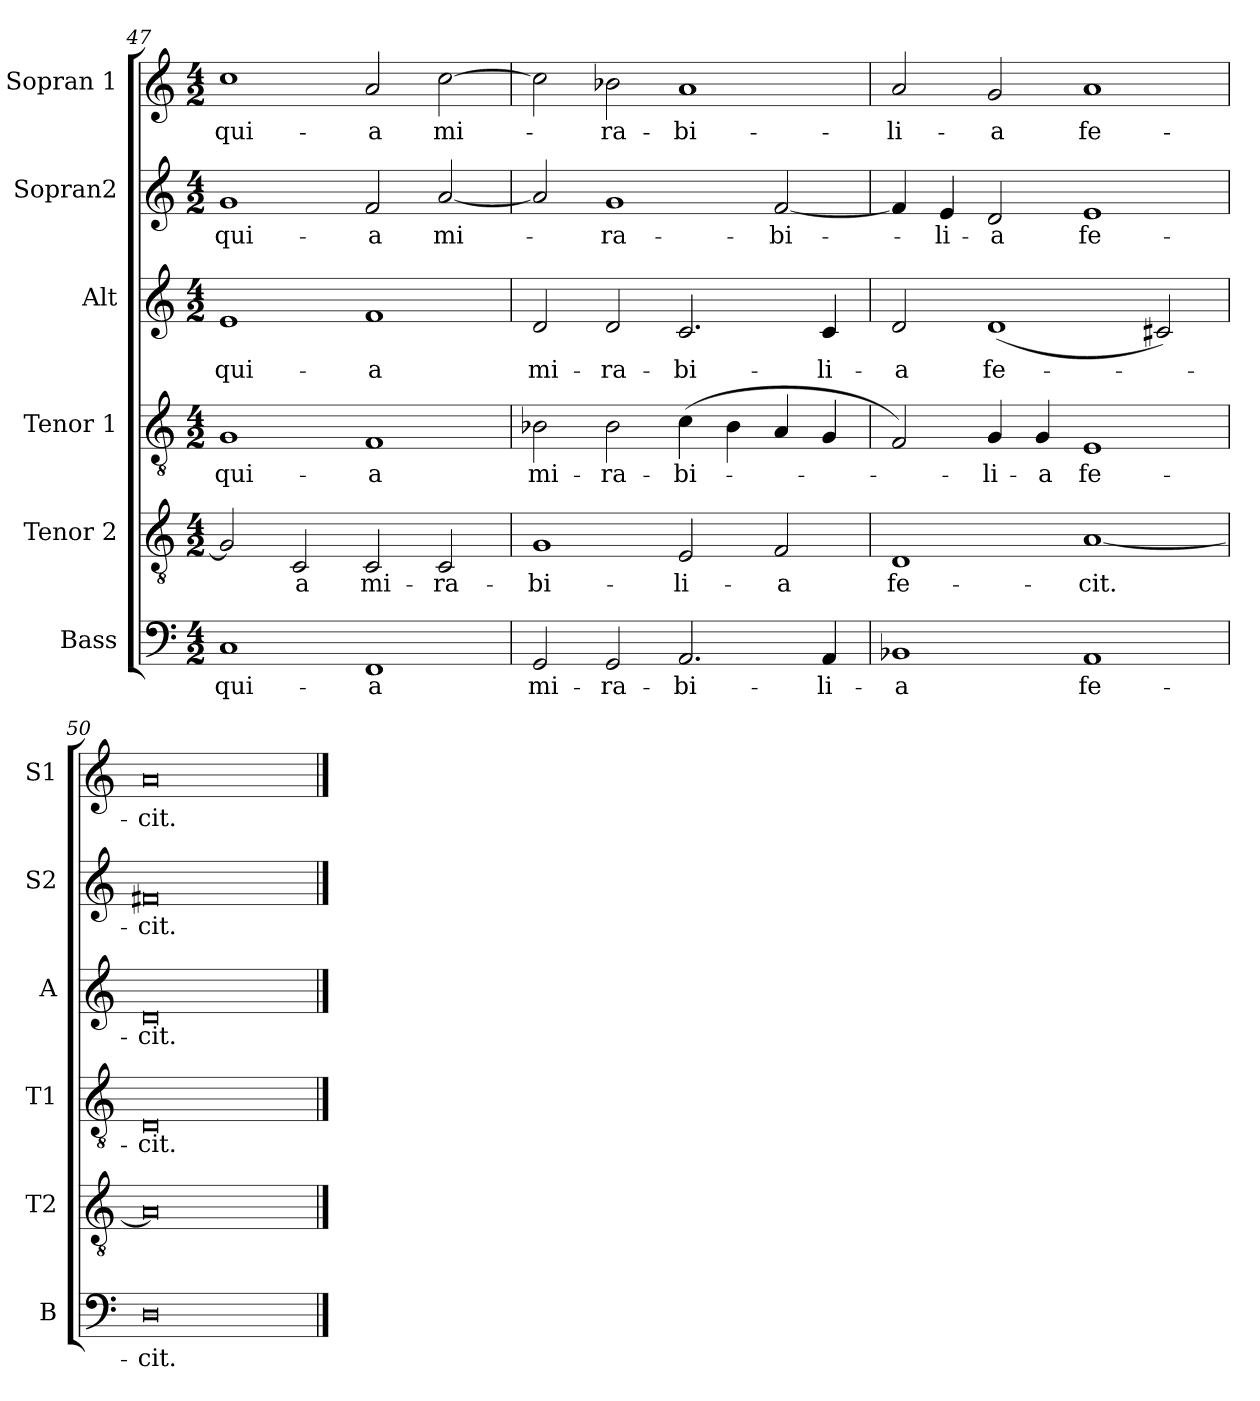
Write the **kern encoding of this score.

**kern	**text	**kern	**text	**kern	**text	**kern	**text	**kern	**text	**kern	**text
*part6	*part6	*part5	*part5	*part4	*part4	*part3	*part3	*part2	*part2	*part1	*part1
*staff6	*staff6	*staff5	*staff5	*staff4	*staff4	*staff3	*staff3	*staff2	*staff2	*staff1	*staff1
*I"Bass	*	*I"Tenor 2	*	*I"Tenor 1	*	*I"Alt	*	*I"Sopran2	*	*I"Sopran 1	*
*I'B	*	*I'T2	*	*I'T1	*	*I'A	*	*I'S2	*	*I'S1	*
*clefF4	*	*clefGv2	*	*clefGv2	*	*clefG2	*	*clefG2	*	*clefG2	*
*k[]	*	*k[]	*	*k[]	*	*k[]	*	*k[]	*	*k[]	*
*M4/2	*	*M4/2	*	*M4/2	*	*M4/2	*	*M4/2	*	*M4/2	*
=47	=47	=47	=47	=47	=47	=47	=47	=47	=47	=47	=47
!	!LO:LY:b	!	!	!	!LO:LY:b	!	!LO:LY:b	!	!LO:LY:b	!	!LO:LY:b
1C	qui-	2G/]	.	1G	qui-	1e	qui-	1g	qui-	1cc	qui-
!	!	!	!LO:LY:b	!	!	!	!	!	!	!	!
.	.	2C/	-a	.	.	.	.	.	.	.	.
!	!LO:LY:b	!	!LO:LY:b	!	!LO:LY:b	!	!LO:LY:b	!	!LO:LY:b	!	!LO:LY:b
1FF	-a	2C/	mi-	1F	-a	1f	-a	2f/	-a	2a/	-a
!	!	!	!LO:LY:b	!	!	!	!	!	!LO:LY:b	!	!LO:LY:b
.	.	2C/	-ra-	.	.	.	.	[2a/	mi-	[2cc\	mi-
=48'	=48'	=48'	=48'	=48'	=48'	=48'	=48'	=48'	=48'	=48'	=48'
!	!LO:LY:b	!	!LO:LY:b	!	!LO:LY:b	!	!LO:LY:b	!	!	!	!
2GG/	mi-	1G	-bi-	2B-X\	mi-	2d/	mi-	2a/]	.	2cc\]	.
!	!LO:LY:b	!	!	!	!LO:LY:b	!	!LO:LY:b	!	!LO:LY:b	!	!LO:LY:b
2GG/	-ra-	.	.	2B-\	-ra-	2d/	-ra-	1g	-ra-	2b-X\	-ra-
!	!LO:LY:b	!	!LO:LY:b	!	!LO:LY:b	!	!LO:LY:b	!	!	!	!LO:LY:b
2.AA/	-bi-	2E/	-li-	(>4c\	-bi-	2.c/	-bi-	.	.	1a	-bi-
.	.	.	.	4B-\	.	.	.	.	.	.	.
!	!	!	!LO:LY:b	!	!	!	!	!	!LO:LY:b	!	!
.	.	2F/	-a	4A/	.	.	.	[2f/	-bi-	.	.
!	!LO:LY:b	!	!	!	!	!	!LO:LY:b	!	!	!	!
4AA/	-li-	.	.	4G/	.	4c/	-li-	.	.	.	.
=49'	=49'	=49'	=49'	=49'	=49'	=49'	=49'	=49'	=49'	=49'	=49'
!	!LO:LY:b	!	!LO:LY:b	!	!	!	!LO:LY:b	!	!	!	!LO:LY:b
1BB-X	-a	1D	fe-	2F/)	.	2d/	-a	4f/]	.	2a/	-li-
!	!	!	!	!	!	!	!	!	!LO:LY:b	!	!
.	.	.	.	.	.	.	.	4e/	-li-	.	.
!	!	!	!	!	!LO:LY:b	!	!LO:LY:b	!	!LO:LY:b	!	!LO:LY:b
.	.	.	.	4G/	-li-	(<1d	fe-	2d/	-a	2g/	-a
!	!	!	!	!	!LO:LY:b	!	!	!	!	!	!
.	.	.	.	4G/	-a	.	.	.	.	.	.
!	!LO:LY:b	!	!LO:LY:b	!	!LO:LY:b	!	!	!	!LO:LY:b	!	!LO:LY:b
1AA	fe-	[1A	-cit.	1E	fe-	.	.	1e	fe-	1a	fe-
.	.	.	.	.	.	2c#X/)	.	.	.	.	.
!!LO:LB:g=z
=50'	=50'	=50'	=50'	=50'	=50'	=50'	=50'	=50'	=50'	=50'	=50'
!	!LO:LY:b	!	!	!	!LO:LY:b	!	!LO:LY:b	!	!LO:LY:b	!	!LO:LY:b
0D	-cit.	0A]	.	0D	-cit.	0d	-cit.	0f#X	-cit.	0a	-cit.
==	==	==	==	==	==	==	==	==	==	==	==
*-	*-	*-	*-	*-	*-	*-	*-	*-	*-	*-	*-
